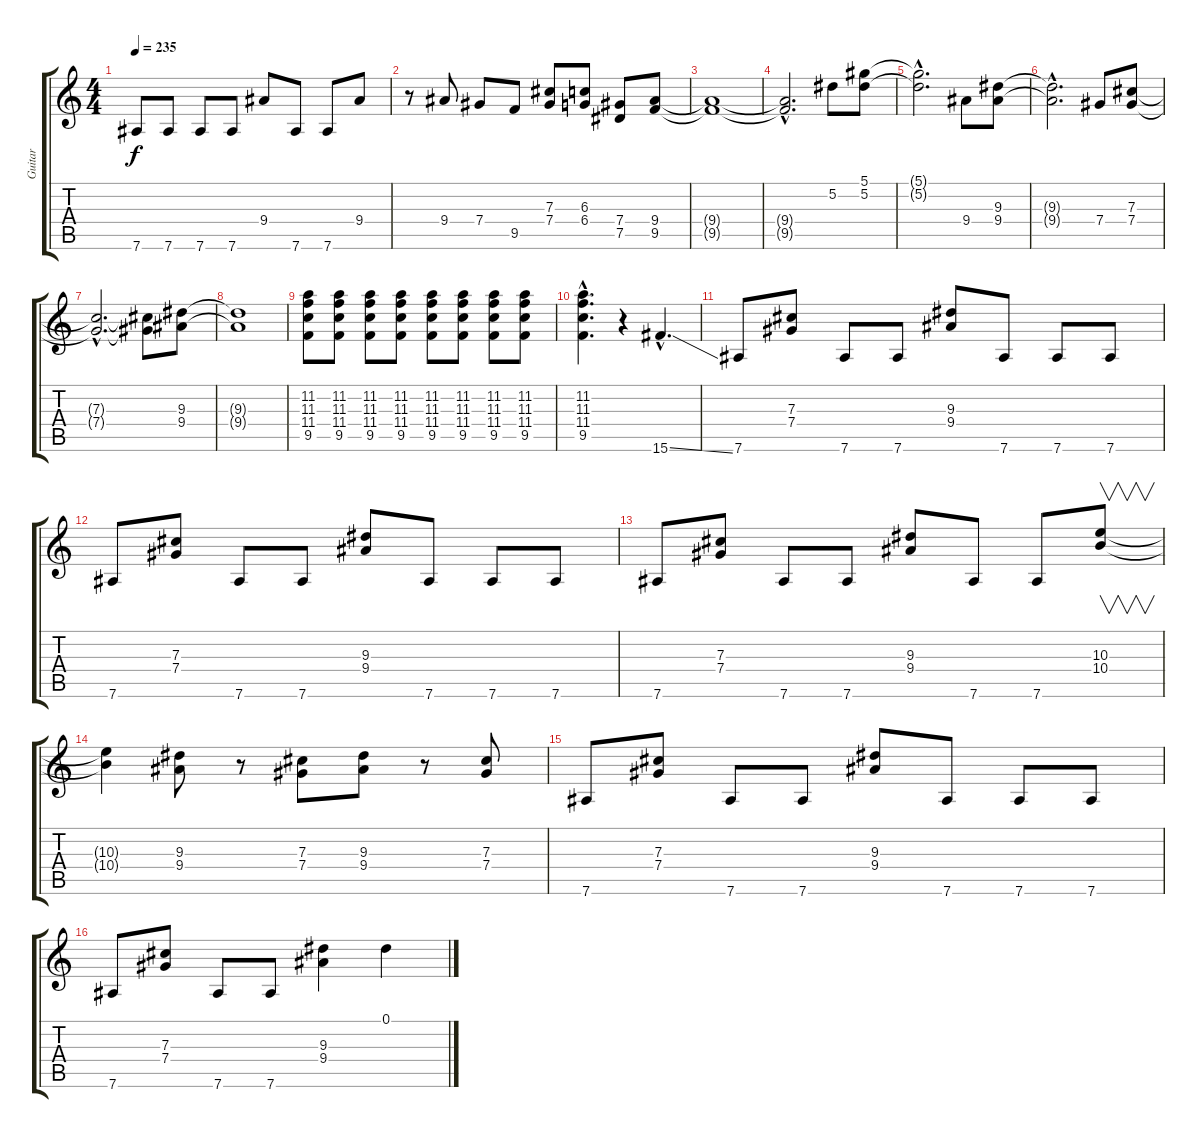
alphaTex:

\track ("Guitar" "Guitar") {instrument overdrivenguitar}
\staff {score tabs}
\tuning (Eb4 Bb3 Gb3 Db3 Ab2 Eb2) {hide}
\ts (4 4)
\tempo 235
\clef g2
\ks c
7.6{t}.8{dy f} 7.6.8 7.6.8 7.6.8 9.4.8 7.6.8 7.6.8 9.4.8 |
r.8 9.4.8 7.4.8 9.5.8 (7.3 7.4).8 (6.3 6.4).8 (7.4 7.5).8 (9.4 9.5).8 |
(9.4{t} 9.5{t}).1 |
(9.4{hac t} 9.5{hac t}).2{d} 5.2.8 (5.1 5.2).8 |
(5.1{hac t} 5.2{hac t}).2{d} 9.4.8 (9.3 9.4).8 |
(9.3{hac t} 9.4{hac t}).2{d} 7.4.8 (7.3 7.4).8 |
(7.3{hac t} 7.4{hac t}).2{d} (7.3{t} 7.4{t}).8 (9.3 9.4).8 |
(9.3{t} 9.4{t}).1 |
(11.2 11.3 11.4 9.5).8{volume 13} (11.2 11.3 11.4 9.5).8{volume 13} (11.2 11.3 11.4 9.5).8 (11.2 11.3 11.4 9.5).8 (11.2 11.3 11.4 9.5).8 (11.2 11.3 11.4 9.5).8 (11.2 11.3 11.4 9.5).8 (11.2 11.3 11.4 9.5).8 |
(11.2{hac} 11.3{hac} 11.4{hac} 9.5{hac}).4{d} r.4 15.6{ss hac}.4{d volume 15} |
7.6.8 (7.3 7.4).8 7.6.8 7.6.8 (9.3 9.4).8 7.6.8 7.6.8 7.6.8 |
7.6.8 (7.3 7.4).8 7.6.8 7.6.8 (9.3 9.4).8 7.6.8 7.6.8 7.6.8 |
7.6.8 (7.3 7.4).8 7.6.8 7.6.8 (9.3 9.4).8 7.6.8 7.6.8 (10.3 10.4).8{v} |
(10.3{t} 10.4{t}).4 (9.3 9.4).8 r.8 (7.3 7.4).8 (9.3 9.4).8 r.8 (7.3 7.4).8 |
7.6.8 (7.3 7.4).8 7.6.8 7.6.8 (9.3 9.4).8 7.6.8 7.6.8 7.6.8 |
7.6.8 (7.3 7.4).8 7.6.8 7.6.8 (9.3 9.4).4 0.1.4
